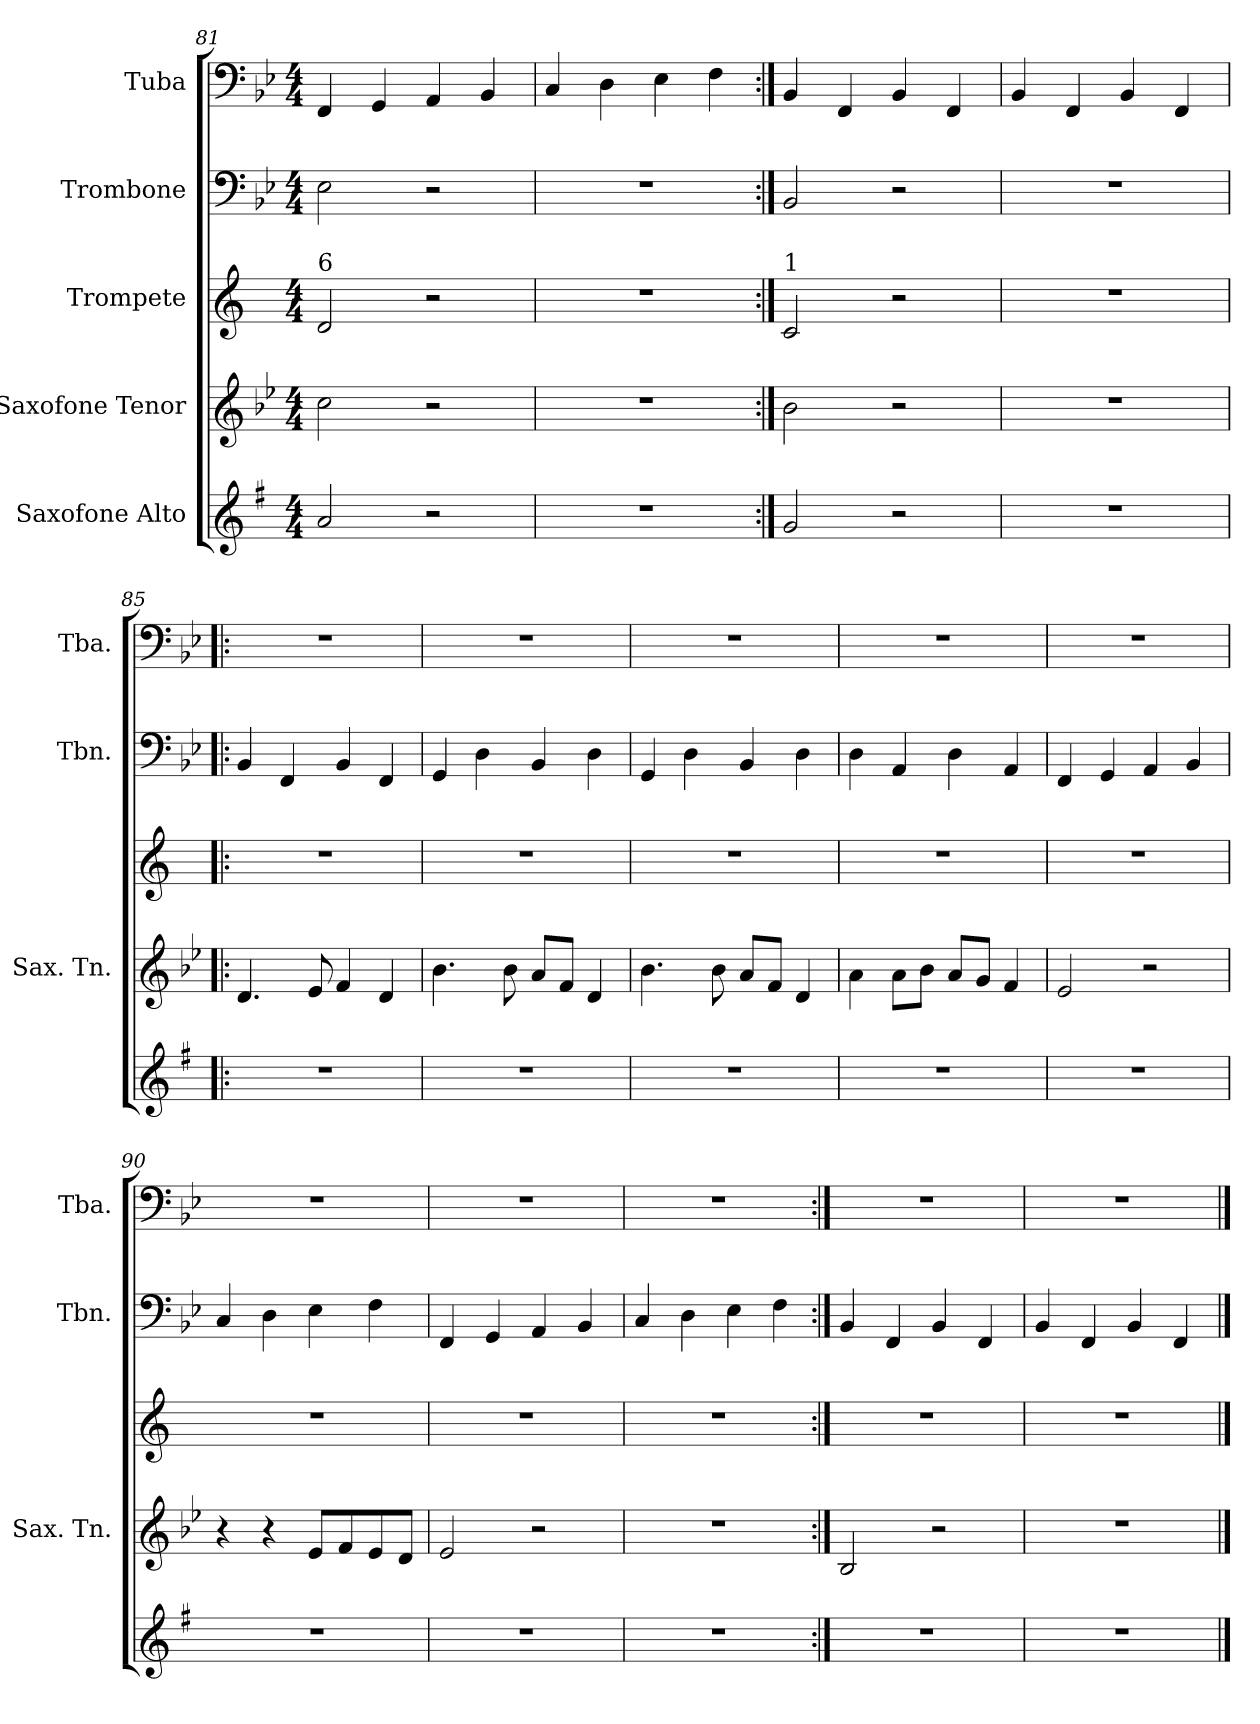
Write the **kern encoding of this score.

**kern	**kern	**kern	**kern	**kern
*part5	*part4	*part3	*part2	*part1
*staff5	*staff4	*staff3	*staff2	*staff1
*I"Saxofone Alto	*I"Saxofone Tenor	*I"Trompete	*I"Trombone	*I"Tuba
*	*I'Sax. Tn.	*	*I'Tbn.	*I'Tba.
!!LO:PB:g=z
*clefG2	*clefG2	*clefG2	*clefF4	*clefF4
*ITrd5c9	*ITrd8c14	*ITrd1c2	*	*
*k[b-e-]	*k[b-e-]	*k[b-e-]	*k[b-e-]	*k[b-e-]
*M4/4	*M4/4	*M4/4	*M4/4	*M4/4
=81	=81	=81	=81	=81
!	!	!LO:TX:a:t=6	!	!
2c/	2c\	2c/	2E-\	4FF/
.	.	.	.	4GG/
2r	2r	2r	2r	4AA/
.	.	.	.	4BB-/
=82	=82	=82	=82	=82
1r	1r	1r	1r	4C/
.	.	.	.	4D\
.	.	.	.	4E-\
.	.	.	.	4F\
=83:|!	=83:|!	=83:|!	=83:|!	=83:|!
!	!	!LO:TX:a:t=1	!	!
2B-/	2B-\	2B-/	2BB-/	4BB-/
.	.	.	.	4FF/
2r	2r	2r	2r	4BB-/
.	.	.	.	4FF/
=84	=84	=84	=84	=84
1r	1r	1r	1r	4BB-/
.	.	.	.	4FF/
.	.	.	.	4BB-/
.	.	.	.	4FF/
=85!|:	=85!|:	=85!|:	=85!|:	=85!|:
1r	4.D/	1r	4BB-/	1r
.	.	.	4FF/	.
.	8E-/	.	.	.
.	4F/	.	4BB-/	.
.	4D/	.	4FF/	.
=86	=86	=86	=86	=86
1r	4.B-\	1r	4GG/	1r
.	.	.	4D\	.
.	8B-\	.	.	.
.	8A/L	.	4BB-/	.
.	8F/J	.	.	.
.	4D/	.	4D\	.
=87	=87	=87	=87	=87
1r	4.B-\	1r	4GG/	1r
.	.	.	4D\	.
.	8B-\	.	.	.
.	8A/L	.	4BB-/	.
.	8F/J	.	.	.
.	4D/	.	4D\	.
!!LO:LB:g=z
=88	=88	=88	=88	=88
1r	4A\	1r	4D\	1r
.	8A\L	.	4AA/	.
.	8B-\J	.	.	.
.	8A/L	.	4D\	.
.	8G/J	.	.	.
.	4F/	.	4AA/	.
=89	=89	=89	=89	=89
1r	2E-/	1r	4FF/	1r
.	.	.	4GG/	.
.	2r	.	4AA/	.
.	.	.	4BB-/	.
=90	=90	=90	=90	=90
1r	4r	1r	4C/	1r
.	4r	.	4D\	.
.	8E-/L	.	4E-\	.
.	8F/	.	.	.
.	8E-/	.	4F\	.
.	8D/J	.	.	.
=91	=91	=91	=91	=91
1r	2E-/	1r	4FF/	1r
.	.	.	4GG/	.
.	2r	.	4AA/	.
.	.	.	4BB-/	.
=92	=92	=92	=92	=92
1r	1r	1r	4C/	1r
.	.	.	4D\	.
.	.	.	4E-\	.
.	.	.	4F\	.
=93:|!	=93:|!	=93:|!	=93:|!	=93:|!
1r	2BB-/	1r	4BB-/	1r
.	.	.	4FF/	.
.	2r	.	4BB-/	.
.	.	.	4FF/	.
=94	=94	=94	=94	=94
1r	1r	1r	4BB-/	1r
.	.	.	4FF/	.
.	.	.	4BB-/	.
.	.	.	4FF/	.
==	==	==	==	==
*-	*-	*-	*-	*-
